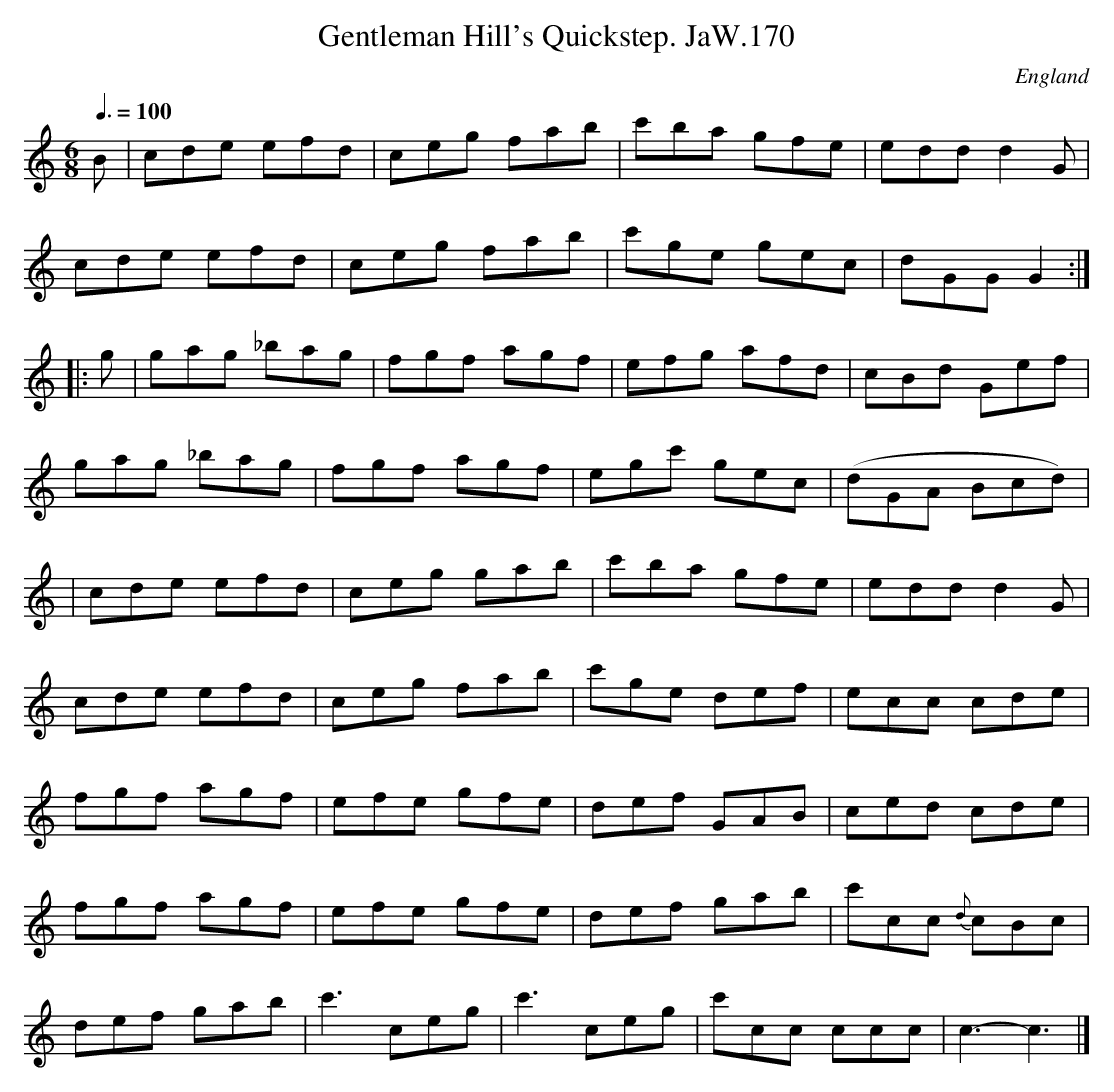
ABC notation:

X:1
T:Gentleman Hill's Quickstep. JaW.170
L:1/8
M:6/8
O:England
Q:3/8=100
K:C
B|cde efd|ceg fab|c'ba gfe|edd d2G|!
cde efd|ceg fab|c'ge gec|dGG G2:|!
|:g|gag _bag|fgf agf|efg afd|cBd Gef|!
gag _bag|fgf agf|egc' gec|(dGA Bcd)|!
|cde efd|ceg gab|c'ba gfe|edd d2G|!
cde efd|ceg fab|c'ge def|ecc cde|!
fgf agf|efe gfe|def GAB|ced cde|!
fgf agf|efe gfe|def gab|c'cc {d}cBc|!
def gab|c'3ceg|c'3 ceg|c'cc ccc|c3-c3|]
